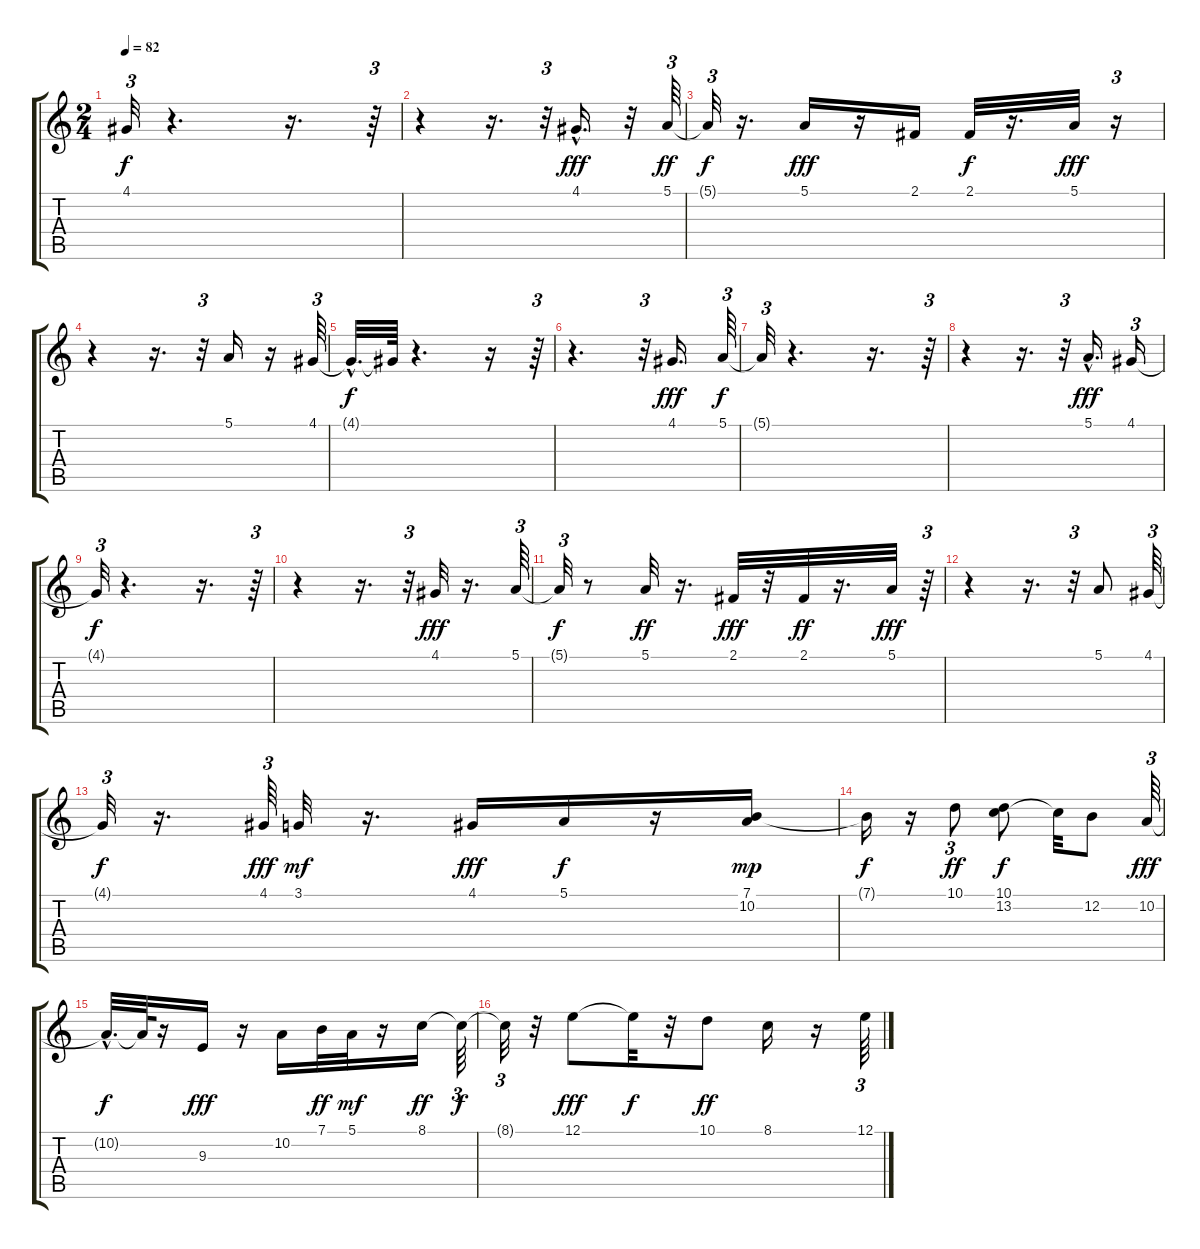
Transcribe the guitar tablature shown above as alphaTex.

\track "" {instrument altosax}
\staff {score tabs}
\tuning (E4 B3 G3 D3 A2 E2) {hide}
\ts (2 4)
\tempo 82
\clef g2
\ks c
4.1{t}.32{tu (3 2) dy f} r.4{d} r.16{d} r.64{tu (3 2)} |
r.4 r.16{d} r.32{tu (3 2)} 4.1{hac}.16{d dy fff} r.32 5.1.64{tu (3 2) dy ff} |
5.1{t}.32{tu (3 2) dy f} r.16{d} 5.1.16{dy fff} r.16 2.1.16 2.1.32{dy f} r.16{d} 5.1.32{dy fff} r.16{tu (3 2)} |
r.4 r.16{d} r.32{tu (3 2)} 5.1.16 r.16 4.1.64{tu (3 2)} |
4.1{hac t}.32{d dy f} 4.1{t}.64 r.4{d} r.16 r.64{tu (3 2)} |
r.4{d} r.32{tu (3 2)} 4.1.16{d dy fff} 5.1.64{tu (3 2) dy f} |
5.1{t}.32{tu (3 2)} r.4{d} r.16{d} r.64{tu (3 2)} |
r.4 r.16{d} r.32{tu (3 2)} 5.1{hac}.16{d dy fff} 4.1.16{tu (3 2)} |
4.1{t}.32{tu (3 2) dy f} r.4{d} r.16{d} r.64{tu (3 2)} |
r.4 r.16{d} r.32{tu (3 2)} 4.1.32{dy fff} r.16{d} 5.1.64{tu (3 2)} |
5.1{t}.32{tu (3 2) dy f} r.8 5.1.32{dy ff} r.16{d} 2.1.32{dy fff} r.32 2.1.32{dy ff} r.16{d} 5.1.32{dy fff} r.64{tu (3 2)} |
r.4 r.16{d} r.32{tu (3 2)} 5.1.8 4.1.64{tu (3 2)} |
4.1{t}.32{tu (3 2) dy f} r.16{d} 4.1.64{tu (3 2) dy fff} 3.1.32{dy mf} r.16{d} 4.1.16{dy fff} 5.1.16{dy f} r.16 (7.1 10.2).16{dy mp} |
7.1{t}.16{dy f} r.16 10.1.8{tu (3 2) dy ff} (10.1 13.2).8{dy f} 13.2{t}.32 12.2.8 10.2.64{tu (3 2) dy fff} |
10.2{hac t}.32{d dy f} 10.2{t}.64 r.16 9.3.16{dy fff} r.16 10.2.16 7.1.32{dy ff} 5.1.32{dy mf} r.16 8.1.16{dy ff} 8.1{t}.64{tu (3 2) dy f} |
8.1{t}.32{tu (3 2)} r.32 12.1.8{dy fff} 12.1{t}.32{dy f} r.32 10.1.8{dy ff} 8.1.16 r.16 12.1.64{tu (3 2)}
